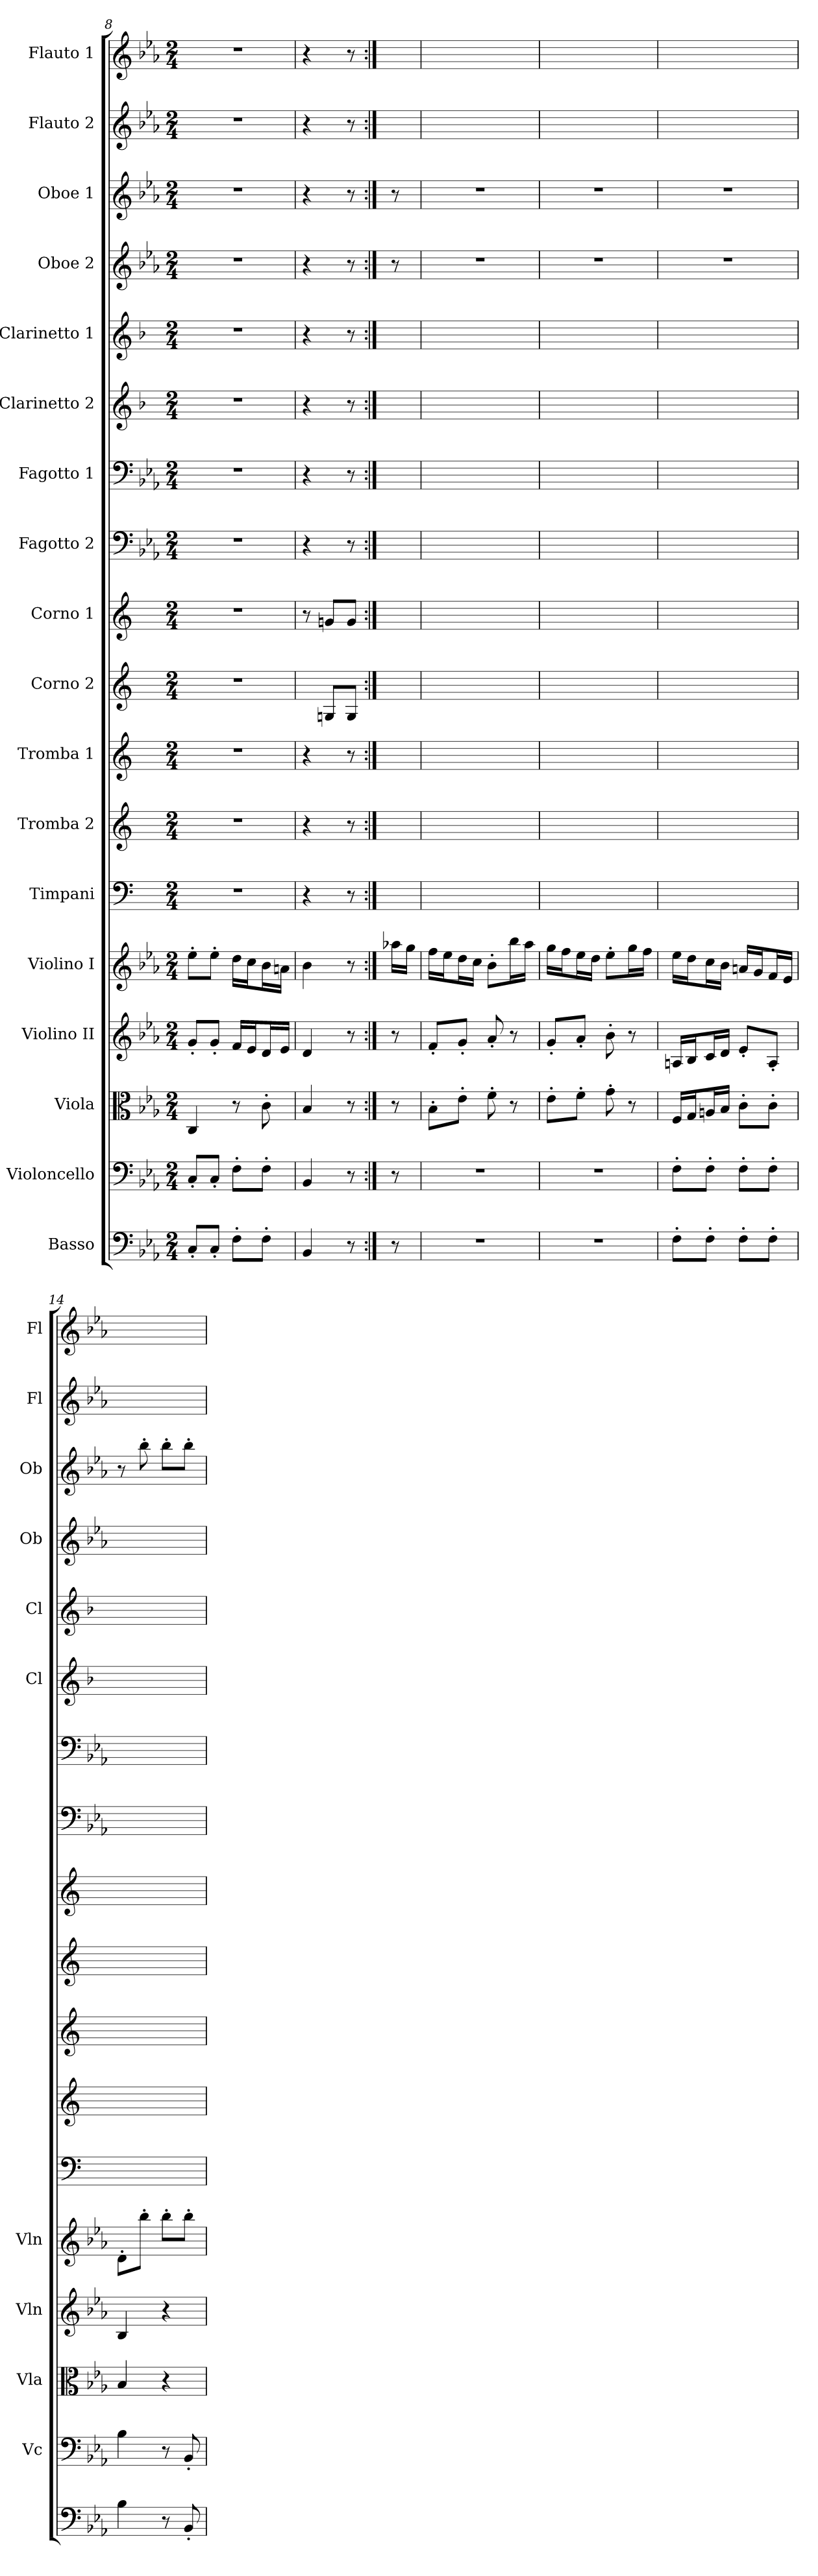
**kern	**kern	**kern	**kern	**kern	**kern	**kern	**kern	**kern	**kern	**kern	**kern	**kern	**kern	**kern	**kern	**kern	**kern
*part18	*part17	*part16	*part15	*part14	*part13	*part12	*part11	*part10	*part9	*part8	*part7	*part6	*part5	*part4	*part3	*part2	*part1
*staff18	*staff17	*staff16	*staff15	*staff14	*staff13	*staff12	*staff11	*staff10	*staff9	*staff8	*staff7	*staff6	*staff5	*staff4	*staff3	*staff2	*staff1
*I"Basso	*I"Violoncello	*I"Viola	*I"Violino II	*I"Violino I	*I"Timpani	*I"Tromba 2	*I"Tromba 1	*I"Corno 2	*I"Corno 1	*I"Fagotto 2	*I"Fagotto 1	*I"Clarinetto 2	*I"Clarinetto 1	*I"Oboe 2	*I"Oboe 1	*I"Flauto 2	*I"Flauto 1
*	*I'Vc	*I'Vla	*I'Vln	*I'Vln	*	*	*	*	*	*	*	*I'Cl	*I'Cl	*I'Ob	*I'Ob	*I'Fl	*I'Fl
*clefF4	*clefF4	*clefC3	*clefG2	*clefG2	*clefF4	*clefG2	*clefG2	*clefG2	*clefG2	*clefF4	*clefF4	*clefG2	*clefG2	*clefG2	*clefG2	*clefG2	*clefG2
*ITrd7c12	*	*	*	*	*	*ITrd-2c-3	*ITrd-2c-3	*ITrd5c9	*ITrd5c9	*	*	*ITrd1c2	*ITrd1c2	*	*	*	*
*k[b-e-a-]	*k[b-e-a-]	*k[b-e-a-]	*k[b-e-a-]	*k[b-e-a-]	*	*	*	*	*	*k[b-e-a-]	*k[b-e-a-]	*k[b-e-a-]	*k[b-e-a-]	*k[b-e-a-]	*k[b-e-a-]	*k[b-e-a-]	*k[b-e-a-]
*M2/4	*M2/4	*M2/4	*M2/4	*M2/4	*M2/4	*M2/4	*M2/4	*M2/4	*M2/4	*M2/4	*M2/4	*M2/4	*M2/4	*M2/4	*M2/4	*M2/4	*M2/4
=8	=8	=8	=8	=8	=8	=8	=8	=8	=8	=8	=8	=8	=8	=8	=8	=8	=8
8CC'/L	8C'/L	4C	8g'/L	8ee-'\L	2r	2r	2r	2r	2r	2r	2r	2r	2r	2r	2r	2r	2r
8CC'/J	8C'/J	.	8g'/J	8ee-'\J	.	.	.	.	.	.	.	.	.	.	.	.	.
8FF'\L	8F'\L	8r	16f/LL	16dd\LL	.	.	.	.	.	.	.	.	.	.	.	.	.
.	.	.	16e-/J	16cc\J	.	.	.	.	.	.	.	.	.	.	.	.	.
8FF'\J	8F'\J	8c'	16d/L	16b-\L	.	.	.	.	.	.	.	.	.	.	.	.	.
.	.	.	16e-/JJ	16an\JJ	.	.	.	.	.	.	.	.	.	.	.	.	.
=9	=9	=9	=9	=9	=9	=9	=9	=9	=9	=9	=9	=9	=9	=9	=9	=9	=9
4BBB-	4BB-	4B-	4d	4b-	4r	4r	4r	8ryy	8r	4r	4r	4r	4r	4r	4r	4r	4r
.	.	.	.	.	.	.	.	8BB-X/L	8B-X/L	.	.	.	.	.	.	.	.
8r	8r	8r	8r	8r	8r	8r	8r	8BB-/J	8B-/J	8r	8r	8r	8r	8r	8r	8r	8r
=10:|!	=10:|!	=10:|!	=10:|!	=10:|!	=10:|!	=10:|!	=10:|!	=10:|!	=10:|!	=10:|!	=10:|!	=10:|!	=10:|!	=10:|!	=10:|!	=10:|!	=10:|!
8r	8r	8r	8r	16aa-X\LL	8ryy	8ryy	8ryy	8ryy	8ryy	8ryy	8ryy	8ryy	8ryy	8r	8r	8ryy	8ryy
.	.	.	.	16gg\JJ	.	.	.	.	.	.	.	.	.	.	.	.	.
=11	=11	=11	=11	=11	=11	=11	=11	=11	=11	=11	=11	=11	=11	=11	=11	=11	=11
2r	2r	8B-'\L	8f'/L	16ff\LL	2ryy	2ryy	2ryy	2ryy	2ryy	2ryy	2ryy	2ryy	2ryy	2r	2r	2ryy	2ryy
.	.	.	.	16ee-\J	.	.	.	.	.	.	.	.	.	.	.	.	.
.	.	8e-'\J	8g'/J	16dd\L	.	.	.	.	.	.	.	.	.	.	.	.	.
.	.	.	.	16cc\JJ	.	.	.	.	.	.	.	.	.	.	.	.	.
.	.	8f'	8a-'	8b-'\L	.	.	.	.	.	.	.	.	.	.	.	.	.
.	.	8r	8r	16bb-\L	.	.	.	.	.	.	.	.	.	.	.	.	.
.	.	.	.	16aa-\JJ	.	.	.	.	.	.	.	.	.	.	.	.	.
=12	=12	=12	=12	=12	=12	=12	=12	=12	=12	=12	=12	=12	=12	=12	=12	=12	=12
2r	2r	8e-'\L	8g'/L	16gg\LL	2ryy	2ryy	2ryy	2ryy	2ryy	2ryy	2ryy	2ryy	2ryy	2r	2r	2ryy	2ryy
.	.	.	.	16ff\J	.	.	.	.	.	.	.	.	.	.	.	.	.
.	.	8f'\J	8a-'/J	16ee-\L	.	.	.	.	.	.	.	.	.	.	.	.	.
.	.	.	.	16dd\JJ	.	.	.	.	.	.	.	.	.	.	.	.	.
.	.	8g'	8b-'	8ee-'\L	.	.	.	.	.	.	.	.	.	.	.	.	.
.	.	8r	8r	16gg\L	.	.	.	.	.	.	.	.	.	.	.	.	.
.	.	.	.	16ff\JJ	.	.	.	.	.	.	.	.	.	.	.	.	.
=13	=13	=13	=13	=13	=13	=13	=13	=13	=13	=13	=13	=13	=13	=13	=13	=13	=13
8FF'\L	8F'\L	16F/LL	16An/LL	16ee-\LL	2ryy	2ryy	2ryy	2ryy	2ryy	2ryy	2ryy	2ryy	2ryy	2r	2r	2ryy	2ryy
.	.	16G/J	16B-/J	16dd\J	.	.	.	.	.	.	.	.	.	.	.	.	.
8FF'\J	8F'\J	16An/L	16c/L	16cc\L	.	.	.	.	.	.	.	.	.	.	.	.	.
.	.	16B-/JJ	16d/JJ	16b-\JJ	.	.	.	.	.	.	.	.	.	.	.	.	.
8FF'\L	8F'\L	8c'\L	8e-'/L	16an/LL	.	.	.	.	.	.	.	.	.	.	.	.	.
.	.	.	.	16g/J	.	.	.	.	.	.	.	.	.	.	.	.	.
8FF'\J	8F'\J	8c'\J	8A'/J	16f/L	.	.	.	.	.	.	.	.	.	.	.	.	.
.	.	.	.	16e-/JJ	.	.	.	.	.	.	.	.	.	.	.	.	.
=14	=14	=14	=14	=14	=14	=14	=14	=14	=14	=14	=14	=14	=14	=14	=14	=14	=14
4BB-	4B-	4B-	4B-	8d'\L	2ryy	2ryy	2ryy	2ryy	2ryy	2ryy	2ryy	2ryy	2ryy	2ryy	8r	2ryy	2ryy
.	.	.	.	8bb-'\J	.	.	.	.	.	.	.	.	.	.	8bb-'	.	.
8r	8r	4r	4r	8bb-'\L	.	.	.	.	.	.	.	.	.	.	8bb-'\L	.	.
8BBB-'	8BB-'	.	.	8bb-'\J	.	.	.	.	.	.	.	.	.	.	8bb-'\J	.	.
=	=	=	=	=	=	=	=	=	=	=	=	=	=	=	=	=	=
*-	*-	*-	*-	*-	*-	*-	*-	*-	*-	*-	*-	*-	*-	*-	*-	*-	*-
